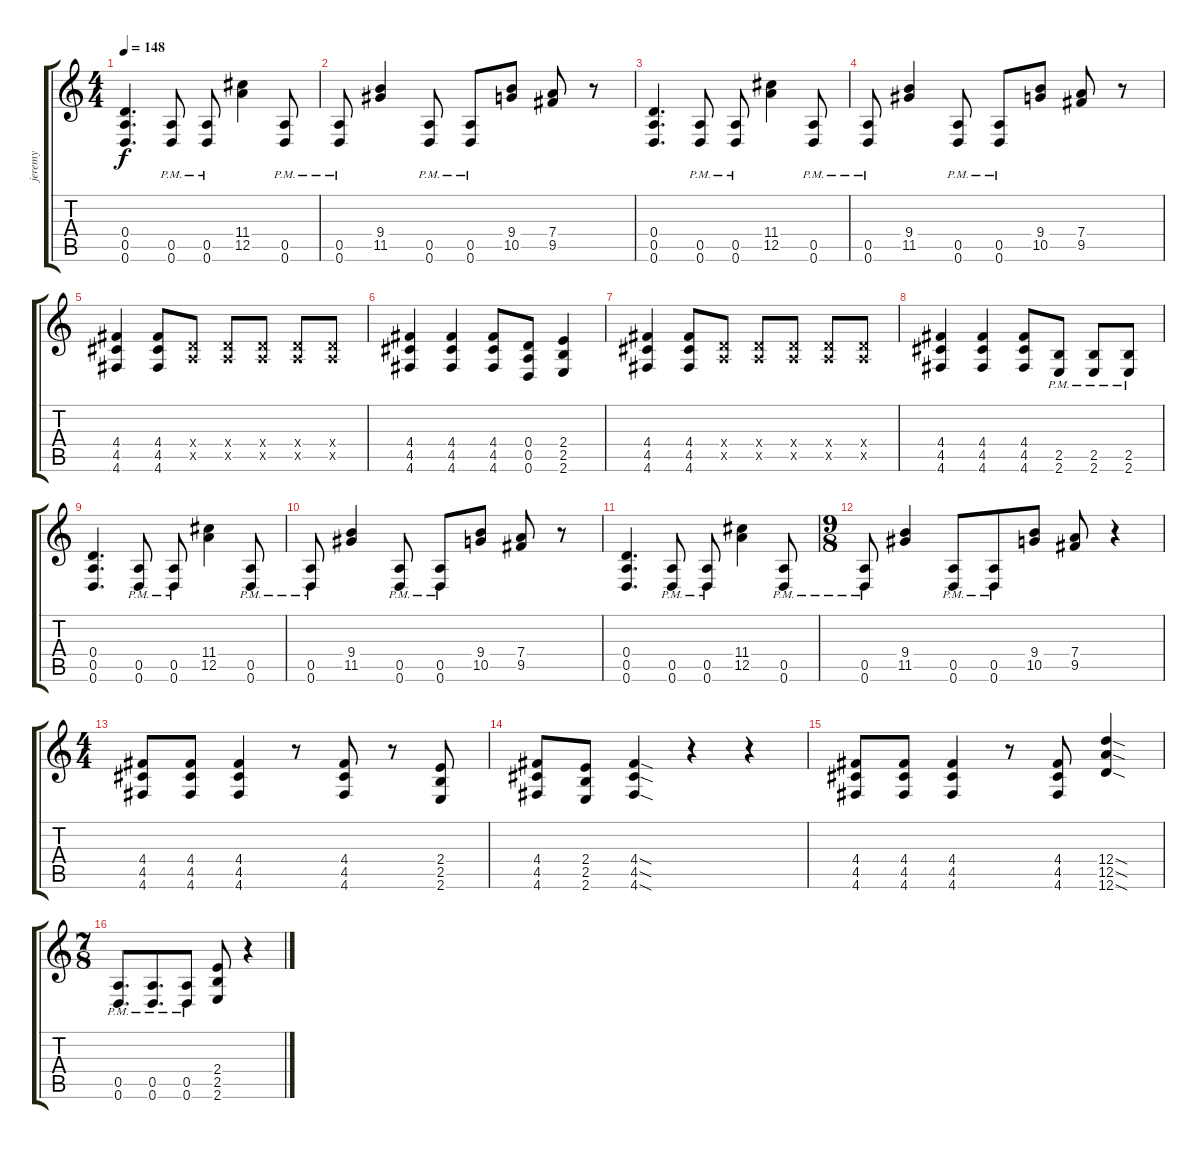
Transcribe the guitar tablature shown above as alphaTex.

\track ("jeremy" "jeremy") {instrument overdrivenguitar}
\staff {score tabs}
\tuning (E4 B3 G3 D3 A2 D2) {hide}
\ts (4 4)
\tempo 148
\clef g2
\ks c
(0.4 0.5 0.6).4{d dy f} (0.5{pm} 0.6{pm}).8 (0.5{pm} 0.6{pm}).8 (11.4 12.5).4 (0.5{pm} 0.6{pm}).8 |
(0.5{pm} 0.6{pm}).8 (9.4 11.5).4 (0.5{pm} 0.6{pm}).8 (0.5{pm} 0.6{pm}).8 (9.4 10.5).8 (7.4 9.5).8 r.8 |
(0.4 0.5 0.6).4{d} (0.5{pm} 0.6{pm}).8 (0.5{pm} 0.6{pm}).8 (11.4 12.5).4 (0.5{pm} 0.6{pm}).8 |
(0.5{pm} 0.6{pm}).8 (9.4 11.5).4 (0.5{pm} 0.6{pm}).8 (0.5{pm} 0.6{pm}).8 (9.4 10.5).8 (7.4 9.5).8 r.8 |
(4.4 4.5 4.6).4 (4.4 4.5 4.6).8 (0.4{x} 0.5{x}).8 (0.4{x} 0.5{x}).8 (0.4{x} 0.5{x}).8 (0.4{x} 0.5{x}).8 (0.4{x} 0.5{x}).8 |
(4.4 4.5 4.6).4 (4.4 4.5 4.6).4 (4.4 4.5 4.6).8 (0.4 0.5 0.6).8 (2.4 2.5 2.6).4 |
(4.4 4.5 4.6).4 (4.4 4.5 4.6).8 (0.4{x} 0.5{x}).8 (0.4{x} 0.5{x}).8 (0.4{x} 0.5{x}).8 (0.4{x} 0.5{x}).8 (0.4{x} 0.5{x}).8 |
(4.4 4.5 4.6).4 (4.4 4.5 4.6).4 (4.4 4.5 4.6).8 (2.5{pm} 2.6{pm}).8 (2.5{pm} 2.6{pm}).8 (2.5{pm} 2.6{pm}).8 |
(0.4 0.5 0.6).4{d} (0.5{pm} 0.6{pm}).8 (0.5{pm} 0.6{pm}).8 (11.4 12.5).4 (0.5{pm} 0.6{pm}).8 |
(0.5{pm} 0.6{pm}).8 (9.4 11.5).4 (0.5{pm} 0.6{pm}).8 (0.5{pm} 0.6{pm}).8 (9.4 10.5).8 (7.4 9.5).8 r.8 |
(0.4 0.5 0.6).4{d} (0.5{pm} 0.6{pm}).8 (0.5{pm} 0.6{pm}).8 (11.4 12.5).4 (0.5{pm} 0.6{pm}).8 |
\ts (9 8)
(0.5{pm} 0.6{pm}).8 (9.4 11.5).4 (0.5{pm} 0.6{pm}).8 (0.5{pm} 0.6{pm}).8 (9.4 10.5).8 (7.4 9.5).8 r.4 |
\ts (4 4)
(4.4 4.5 4.6).8 (4.4 4.5 4.6).8 (4.4 4.5 4.6).4 r.8 (4.4 4.5 4.6).8 r.8 (2.4 2.5 2.6).8 |
(4.4 4.5 4.6).8 (2.4 2.5 2.6).8 (4.4{sod} 4.5{sod} 4.6{sod}).4 r.4 r.4 |
(4.4 4.5 4.6).8 (4.4 4.5 4.6).8 (4.4 4.5 4.6).4 r.8 (4.4 4.5 4.6).8 (12.4{sod} 12.5{sod} 12.6{sod}).4 |
\ts (7 8)
(0.5{pm} 0.6{pm}).8{d} (0.5{pm} 0.6{pm}).8{d} (0.5{pm} 0.6{pm}).8 (2.4 2.5 2.6).8 r.4
